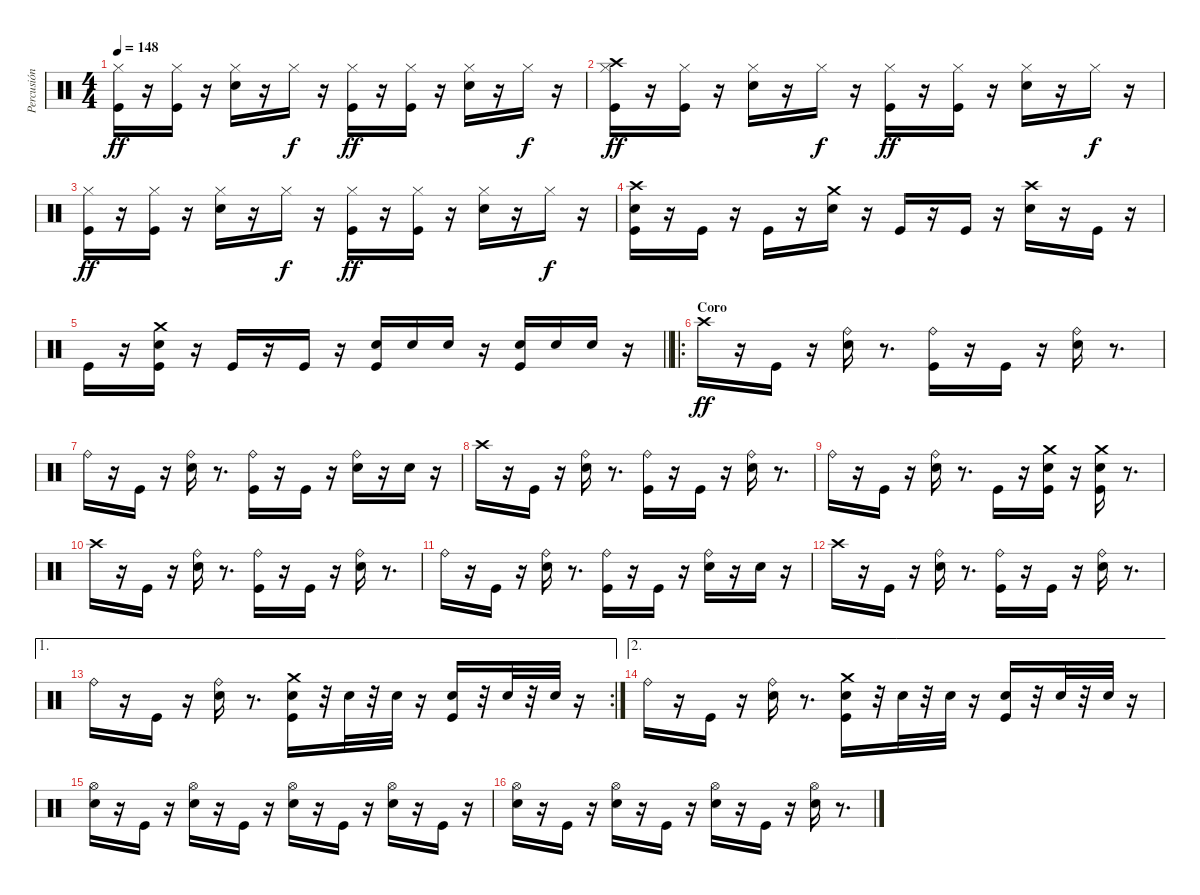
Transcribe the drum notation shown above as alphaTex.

\track ("Percusión" "Percusión") {instrument percussion}
\staff {score}
\articulation defaults
\ts (4 4)
\tempo 148
\clef neutral
\ks c
("Kick (hit)" "Hi-Hat (closed)").16{dy ff} r.16 ("Kick (hit)" "Hi-Hat (closed)").16 r.16 ("Snare (hit) 2" "Hi-Hat (closed)").16 r.16 "Hi-Hat (closed)".16{dy f} r.16 ("Kick (hit)" "Hi-Hat (closed)").16{dy ff} r.16 ("Kick (hit)" "Hi-Hat (closed)").16 r.16 ("Snare (hit) 2" "Hi-Hat (closed)").16 r.16 "Hi-Hat (closed)".16{dy f} r.16 |
("Kick (hit)" "Hi-Hat (closed)" "Crash high (hit)").16{dy ff} r.16 ("Kick (hit)" "Hi-Hat (closed)").16 r.16 ("Snare (hit) 2" "Hi-Hat (closed)").16 r.16 "Hi-Hat (closed)".16{dy f} r.16 ("Kick (hit)" "Hi-Hat (closed)").16{dy ff} r.16 ("Kick (hit)" "Hi-Hat (closed)").16 r.16 ("Snare (hit) 2" "Hi-Hat (closed)").16 r.16 "Hi-Hat (closed)".16{dy f} r.16 |
("Kick (hit)" "Hi-Hat (closed)").16{dy ff} r.16 ("Kick (hit)" "Hi-Hat (closed)").16 r.16 ("Snare (hit) 2" "Hi-Hat (closed)").16 r.16 "Hi-Hat (closed)".16{dy f} r.16 ("Kick (hit)" "Hi-Hat (closed)").16{dy ff} r.16 ("Kick (hit)" "Hi-Hat (closed)").16 r.16 ("Snare (hit) 2" "Hi-Hat (closed)").16 r.16 "Hi-Hat (closed)".16{dy f} r.16 |
("Kick (hit)" "Snare (hit) 2" "Crash high (hit)").16 r.16 "Kick (hit)".16 r.16 "Kick (hit)".16 r.16 ("Snare (hit) 2" "Crash medium (hit)").16 r.16 "Kick (hit)".16 r.16 "Kick (hit)".16 r.16 ("Snare (hit) 2" "Crash high (hit)").16 r.16 "Kick (hit)".16 r.16 |
\barLineRight lightlight "Kick (hit)".16
r.16 ("Kick (hit)" "Snare (hit) 2" "Crash medium (hit)").16 r.16 "Kick (hit)".16 r.16 "Kick (hit)".16 r.16 ("Kick (hit)" "Snare (hit) 2").16 "Snare (hit) 2".16 "Snare (hit) 2".16 r.16 ("Kick (hit)" "Snare (hit) 2").16 "Snare (hit) 2".16 "Snare (hit) 2".16 r.16 |
\ro
\section ("" "Coro")
"Crash high (hit)".16{dy ff} r.16 "Kick (hit)".16 r.16 ("Snare (hit) 2" "Ride (bell)").16 r.8{d} ("Kick (hit)" "Ride (bell)").16 r.16 "Kick (hit)".16 r.16 ("Snare (hit) 2" "Ride (bell)").16 r.8{d} |
"Ride (bell)".16 r.16 "Kick (hit)".16 r.16 ("Snare (hit) 2" "Ride (bell)").16 r.8{d} ("Kick (hit)" "Ride (bell)").16 r.16 "Kick (hit)".16 r.16 ("Snare (hit) 2" "Ride (bell)").16 r.16 "Snare (hit) 2".16 r.16 |
"Crash high (hit)".16 r.16 "Kick (hit)".16 r.16 ("Snare (hit) 2" "Ride (bell)").16 r.8{d} ("Kick (hit)" "Ride (bell)").16 r.16 "Kick (hit)".16 r.16 ("Snare (hit) 2" "Ride (bell)").16 r.8{d} |
"Ride (bell)".16 r.16 "Kick (hit)".16 r.16 ("Snare (hit) 2" "Ride (bell)").16 r.8{d} "Kick (hit)".16 r.16 ("Kick (hit)" "Snare (hit) 2" "Crash medium (hit)").16 r.16 ("Kick (hit)" "Snare (hit) 2" "Crash medium (hit)").16 r.8{d} |
"Crash high (hit)".16 r.16 "Kick (hit)".16 r.16 ("Snare (hit) 2" "Ride (bell)").16 r.8{d} ("Kick (hit)" "Ride (bell)").16 r.16 "Kick (hit)".16 r.16 ("Snare (hit) 2" "Ride (bell)").16 r.8{d} |
"Ride (bell)".16 r.16 "Kick (hit)".16 r.16 ("Snare (hit) 2" "Ride (bell)").16 r.8{d} ("Kick (hit)" "Ride (bell)").16 r.16 "Kick (hit)".16 r.16 ("Snare (hit) 2" "Ride (bell)").16 r.16 "Snare (hit) 2".16 r.16 |
"Crash high (hit)".16 r.16 "Kick (hit)".16 r.16 ("Snare (hit) 2" "Ride (bell)").16 r.8{d} ("Kick (hit)" "Ride (bell)").16 r.16 "Kick (hit)".16 r.16 ("Snare (hit) 2" "Ride (bell)").16 r.8{d} |
\ae 1
\rc 2 "Ride (bell)".16
r.16 "Kick (hit)".16 r.16 ("Snare (hit) 2" "Ride (bell)").16 r.8{d} ("Kick (hit)" "Snare (hit) 2" "Crash medium (hit)").16 r.32 "Snare (hit) 2".32 r.32 "Snare (hit) 2".32 r.16 ("Kick (hit)" "Snare (hit) 2").16 r.32 "Snare (hit) 2".32 r.32 "Snare (hit) 2".32 r.16 |
\ae 2 "Ride (bell)".16
r.16 "Kick (hit)".16 r.16 ("Snare (hit) 2" "Ride (bell)").16 r.8{d} ("Kick (hit)" "Snare (hit) 2" "Crash medium (hit)").16 r.32 "Snare (hit) 2".32 r.32 "Snare (hit) 2".32 r.16 ("Kick (hit)" "Snare (hit) 2").16 r.32 "Snare (hit) 2".32 r.32 "Snare (hit) 2".32 r.16 |
("Snare (hit) 2" "Hi-Hat (open)").16 r.16 "Kick (hit)".16 r.16 ("Snare (hit) 2" "Hi-Hat (open)").16 r.16 "Kick (hit)".16 r.16 ("Snare (hit) 2" "Hi-Hat (open)").16 r.16 "Kick (hit)".16 r.16 ("Snare (hit) 2" "Hi-Hat (open)").16 r.16 "Kick (hit)".16 r.16 |
("Snare (hit) 2" "Hi-Hat (open)").16 r.16 "Kick (hit)".16 r.16 ("Snare (hit) 2" "Hi-Hat (open)").16 r.16 "Kick (hit)".16 r.16 ("Snare (hit) 2" "Hi-Hat (open)").16 r.16 "Kick (hit)".16 r.16 ("Snare (hit) 2" "Hi-Hat (open)").16 r.8{d}
